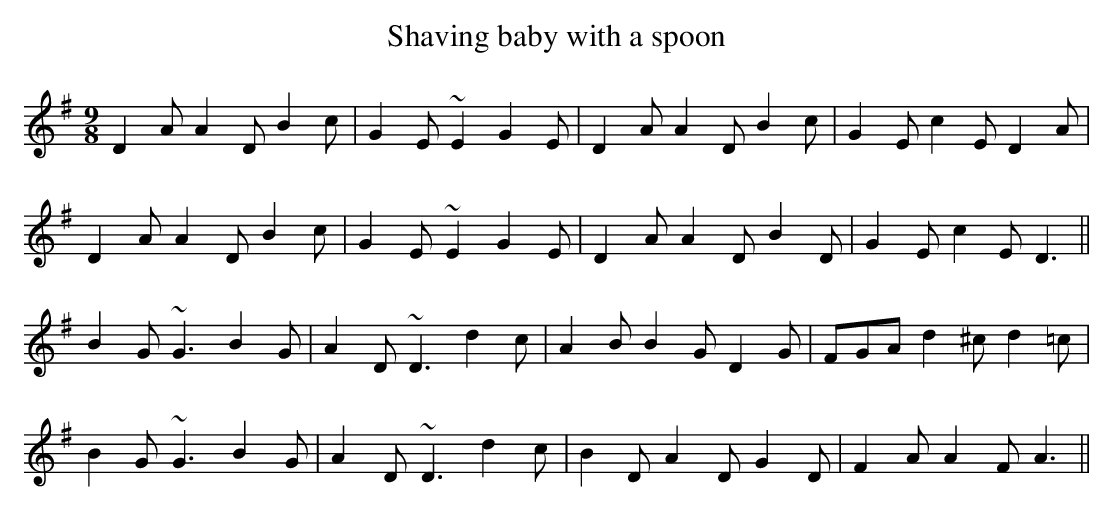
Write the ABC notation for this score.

X:1
T: Shaving baby with a spoon
K:Dmixolydian
M:9/8
D2 A A2 D B2 c|G2 E ~E2 G2 E|D2 A A2 D B2 c|G2 E c2 E D2 A|
D2 A A2 D B2 c|G2 E ~E2 G2 E|D2 A A2 D B2 D|G2 E c2 E D3||
B2 G ~G3 B2 G|A2 D ~D3 d2 c|A2 B B2 G D2 G|FGA d2 ^c d2 =c|
B2 G ~G3 B2 G|A2 D ~D3 d2 c|B2 D A2 D G2 D|F2 A A2 F A3||
